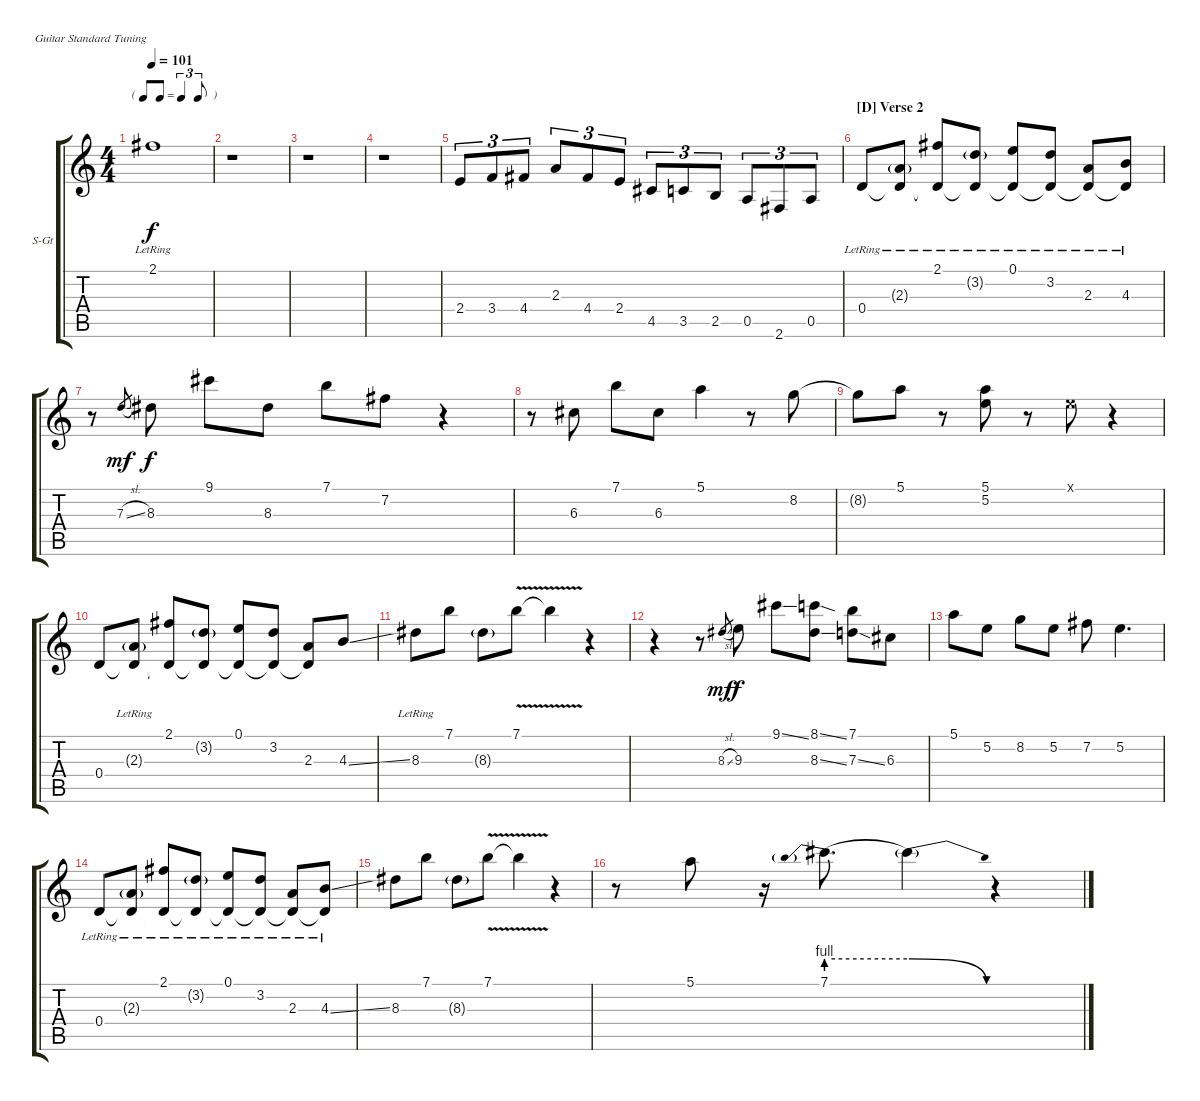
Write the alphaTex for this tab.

\bracketExtendMode groupsimilarinstruments
\firstSystemTrackNameOrientation horizontal
\otherSystemsTrackNameOrientation horizontal
\track ("Mick Taylor - Guitar Solo" "S-Gt") {instrument acousticguitarsteel}
\staff {score tabs}
\tuning (E4 B3 G3 D3 A2 E2)
\ts (4 4)
\tf triplet8th
\tempo 101
\clef g2
\ks c
2.1{lr}.1{dy f} |
r.1 |
r.1 |
r.1 |
2.4.8{tu (3 2)} 3.4.8{tu (3 2)} 4.4.8{tu (3 2)} 2.3.8{tu (3 2)} 4.4.8{tu (3 2)} 2.4.8{tu (3 2)} 4.5.8{tu (3 2)} 3.5.8{tu (3 2)} 2.5.8{tu (3 2)} 0.5.8{tu (3 2)} 2.6.8{tu (3 2)} 0.5.8{tu (3 2)} |
\section ("D" "Verse 2")
0.4{lr}.8 (2.3{g} 0.4{lr t}).8 (2.1 0.4{lr t}).8 (3.2{g} 0.4{lr t}).8 (0.1 0.4{lr t}).8 (3.2 0.4{lr t}).8 (2.3 0.4{lr t}).8 (4.3 0.4{lr t}).8 |
r.8 7.3{sl}.8{gr dy mf} 8.3.8{dy f} 9.1.8 8.3.8 7.1.8 7.2.8 r.4 |
r.8 6.3.8 7.1.8 6.3.8 5.1.4 r.8 8.2.8 |
8.2{t}.8 5.1.8 r.8 (5.1 5.2).8 r.8 0.1{x}.8 r.4 |
0.4.8 (2.3{g lr} 0.4{t}).8 (2.1 0.4{t}).8 (3.2{g} 0.4{t}).8 (0.1 0.4{t}).8 (3.2 0.4{t}).8 (2.3 0.4{t}).8 4.3{ss}.8 |
8.3{lr}.8 7.1.8 8.3{g}.8 7.1{v}.8 7.1{v t}.4 r.4 |
r.4 r.8 8.3{sl}.8{gr dy mf} 9.3.8{dy f} 9.1{ss}.8 (8.1{ss} 8.3{ss}).8 (7.1 7.3{ss}).8 6.3.8 |
5.1.8 5.2.8 8.2.8 5.2.8 7.2.8 5.2.4{d} |
0.4{lr}.8 (2.3{g} 0.4{lr t}).8 (2.1 0.4{lr t}).8 (3.2{g} 0.4{lr t}).8 (0.1 0.4{lr t}).8 (3.2 0.4{lr t}).8 (2.3 0.4{lr t}).8 (4.3{ss} 0.4{lr t}).8 |
8.3.8 7.1.8 8.3{g}.8 7.1{v}.8 7.1{v t}.4 r.4 |
r.8 5.1.8 r.16 7.1{be (prebend 0 4 60 4)}.8{d} 7.1{be (release 0 4 60 0) t}.4 r.4
